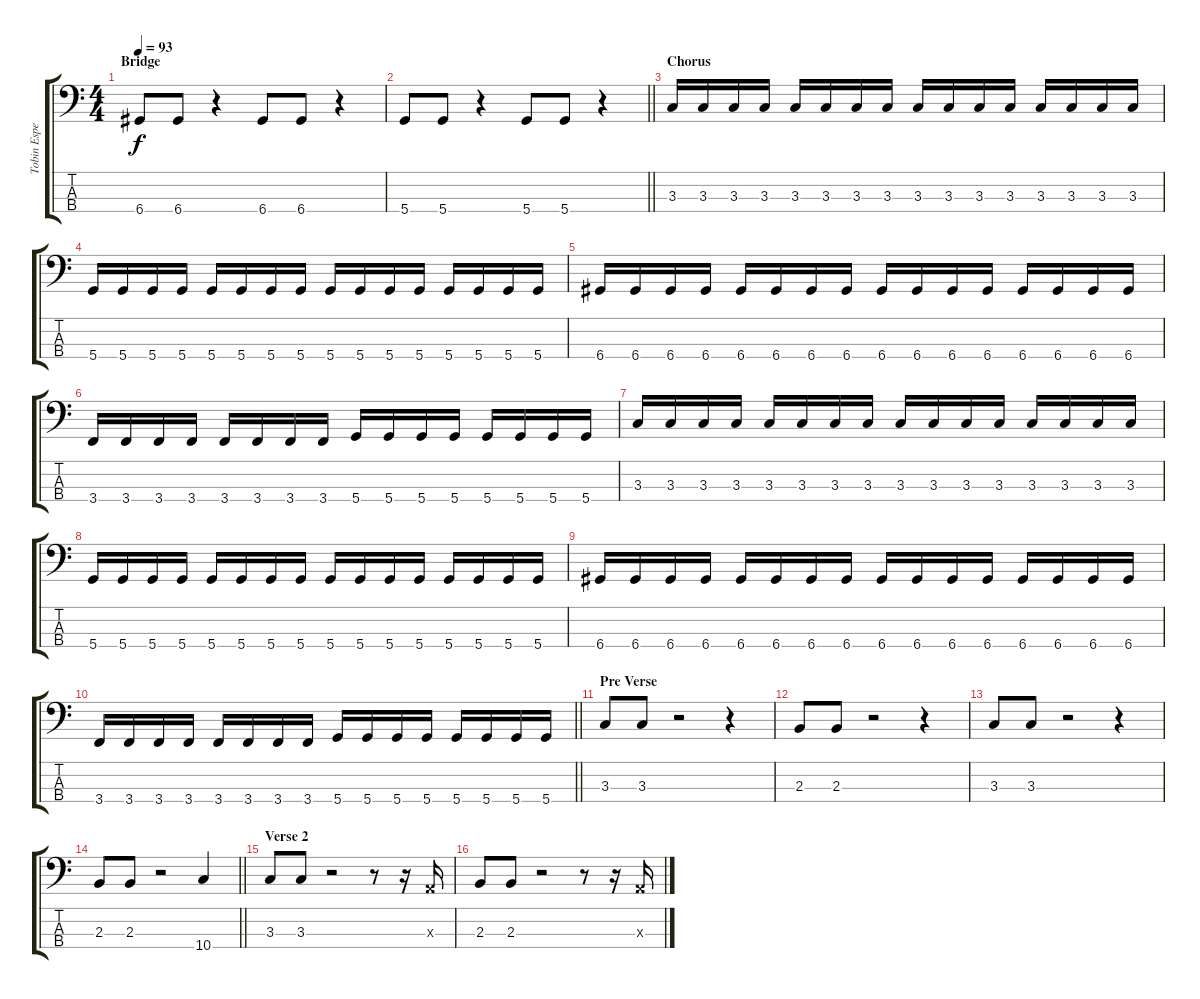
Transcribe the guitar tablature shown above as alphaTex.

\track ("Tobin Esperance" "Tobin Espe") {instrument electricbassfinger}
\staff {score tabs}
\tuning (G2 D2 A1 D1) {hide}
\ts (4 4)
\section ("" "Bridge")
\tempo 93
\clef f4
\ks c
6.4.8{dy f} 6.4.8 r.4 6.4.8 6.4.8 r.4 |
\barLineRight lightlight
5.4.8 5.4.8 r.4 5.4.8 5.4.8 r.4 |
\section ("" "Chorus")
3.3.16 3.3.16 3.3.16 3.3.16 3.3.16 3.3.16 3.3.16 3.3.16 3.3.16 3.3.16 3.3.16 3.3.16 3.3.16 3.3.16 3.3.16 3.3.16 |
5.4.16 5.4.16 5.4.16 5.4.16 5.4.16 5.4.16 5.4.16 5.4.16 5.4.16 5.4.16 5.4.16 5.4.16 5.4.16 5.4.16 5.4.16 5.4.16 |
6.4.16 6.4.16 6.4.16 6.4.16 6.4.16 6.4.16 6.4.16 6.4.16 6.4.16 6.4.16 6.4.16 6.4.16 6.4.16 6.4.16 6.4.16 6.4.16 |
3.4.16 3.4.16 3.4.16 3.4.16 3.4.16 3.4.16 3.4.16 3.4.16 5.4.16 5.4.16 5.4.16 5.4.16 5.4.16 5.4.16 5.4.16 5.4.16 |
3.3.16 3.3.16 3.3.16 3.3.16 3.3.16 3.3.16 3.3.16 3.3.16 3.3.16 3.3.16 3.3.16 3.3.16 3.3.16 3.3.16 3.3.16 3.3.16 |
5.4.16 5.4.16 5.4.16 5.4.16 5.4.16 5.4.16 5.4.16 5.4.16 5.4.16 5.4.16 5.4.16 5.4.16 5.4.16 5.4.16 5.4.16 5.4.16 |
6.4.16 6.4.16 6.4.16 6.4.16 6.4.16 6.4.16 6.4.16 6.4.16 6.4.16 6.4.16 6.4.16 6.4.16 6.4.16 6.4.16 6.4.16 6.4.16 |
\barLineRight lightlight
3.4.16 3.4.16 3.4.16 3.4.16 3.4.16 3.4.16 3.4.16 3.4.16 5.4.16 5.4.16 5.4.16 5.4.16 5.4.16 5.4.16 5.4.16 5.4.16 |
\section ("" "Pre Verse")
3.3.8 3.3.8 r.2 r.4 |
2.3.8 2.3.8 r.2 r.4 |
3.3.8 3.3.8 r.2 r.4 |
\barLineRight lightlight
2.3.8 2.3.8 r.2 10.4.4 |
\section ("" "Verse 2")
3.3.8 3.3.8 r.2 r.8 r.16 0.3{x}.16 |
2.3.8 2.3.8 r.2 r.8 r.16 0.3{x}.16
